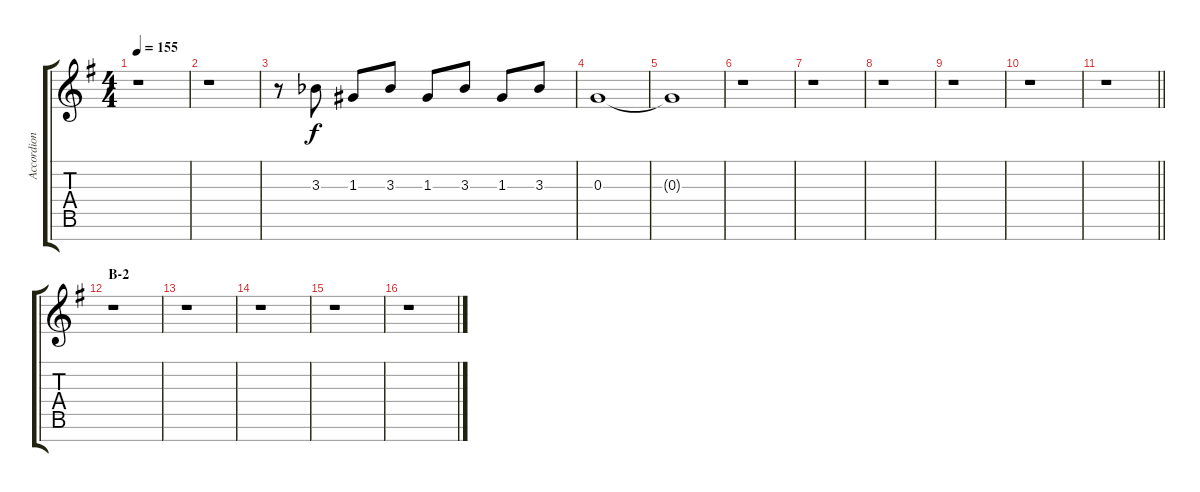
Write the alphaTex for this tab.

\track ("Accordion" "Accordion") {instrument accordion}
\staff {score tabs}
\tuning (E5 B4 G4 D4 A3 E3 B2) {hide}
\ts (4 4)
\tempo 155
\clef g2
\ks g
r.1{dy f} |
r.1 |
r.8 3.3{acc b}.8 1.3.8 3.3{acc b}.8 1.3.8 3.3{acc b}.8 1.3.8 3.3{acc b}.8 |
0.3.1 |
0.3{t}.1 |
r.1 |
r.1 |
r.1 |
r.1 |
r.1 |
\barLineRight lightlight
r.1 |
\section ("" "B-2")
r.1 |
r.1 |
r.1 |
r.1 |
r.1
